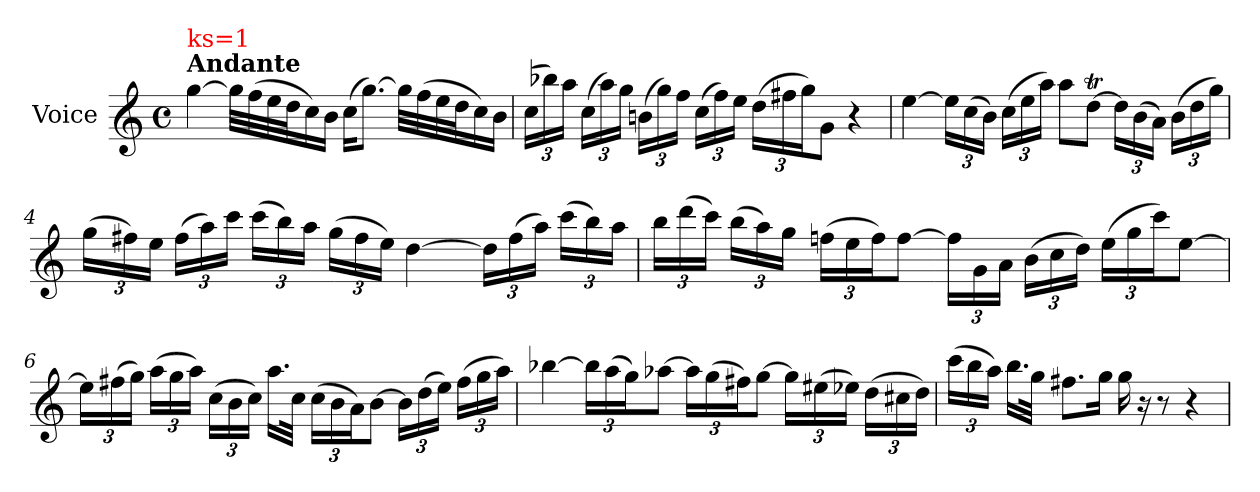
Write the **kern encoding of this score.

**kern
*part1
*staff1
*I"Voice
*clefG2
*k[]
*C:
*M4/4
*met(c)
=1
!LO:TX:a:B:t=Andante
!LO:TX:a:color=#FF0000:t=ks=1
[4gg\
32gg\LLL]
(>32ff\
32ee\
32dd\J
16cc\)
16b\JJ
(>16cc\KL
[8.gg\J)
32gg\LLL]
(>32ff\
32ee\
32dd\J
16cc\)
16b\JJ
=2
(>24cc\LL
24bb-X\)
24aa\JJ
*Xbrackettup
(>24cc\LL
24aa\)
24gg\JJ
*brackettup
(>24bn\LL
24gg\)
24ff\JJ
(>24cc\LL
24ff\)
24ee\JJ
(>24dd\LL
24ff#X\
24gg\J)
8g\J
4r
!!LO:LB:g=z
=3
[4ee\
*Xbrackettup
24ee\LL]
(>24cc\
24b\JJ)
(>24cc\LL
24ee\
24aa\JJ)
8aa\L
[8ddT\J
*brackettup
24dd\LL]
(>24b\
24a\JJ)
(>24b\LL
24dd\
24gg\JJ)
=4
(>24gg\LL
24ff#X\)
24ee\JJ
*Xbrackettup
(>24ff#\LL
24aa\)
24ccc\JJ
*brackettup
(>24ccc\LL
24bb\)
24aa\JJ
*Xbrackettup
(>24gg\LL
24ff#\
24ee\JJ)
[4dd\
*brackettup
24dd\LL]
(>24ff#\
24aa\JJ)
*Xbrackettup
(>24ccc\LL
24bb\)
24aa\JJ
!!LO:LB:g=z
=5
*brackettup
24bb\LL
(>24ddd\
24ccc\JJ)
*Xbrackettup
(>24bb\LL
24aa\)
24gg\JJ
*brackettup
(>24ffn\LL
24ee\
24ff\J)
[8ff\J
24ff\LL]
24g\
24a\JJ
(>24b\LL
24cc\
24dd\JJ)
(>24ee\LL
24gg\
24ccc\J)
[8ee\J
!!LO:LB:g=z
=6
*Xbrackettup
24ee\LL]
(>24ff#X\
24gg\JJ)
*brackettup
(>24aa\LL
24gg\
24aa\JJ)
*Xbrackettup
(>24cc\LL
24b\
24cc\JJ)
16.aa\LL
32cc\JJk
*brackettup
(>24cc\LL
24b\
24a\J)
[8b\J
*Xbrackettup
24b\LL]
(>24dd\
24ee\JJ)
*brackettup
(>24ff#\LL
24gg\
24aa\JJ)
!!LO:LB:g=z
=7
[4bb-X\
24bb-\LL]
(>24aa\
24gg\J)
[8aa-X\J
24aa-\LL]
(>24gg\
24ff#X\J)
[8gg\J
24gg\LL]
(>24ee#Xi\
24ee-X\JJ)
(>24dd\LL
24cc#X\
24dd\JJ)
=8
(>24ccc\LL
24bb\
24aa\JJ)
16.bb\LL
32gg\JJk
8.ff#X\L
16gg\Jk
16gg\
16r
8r
4r
=
*-
